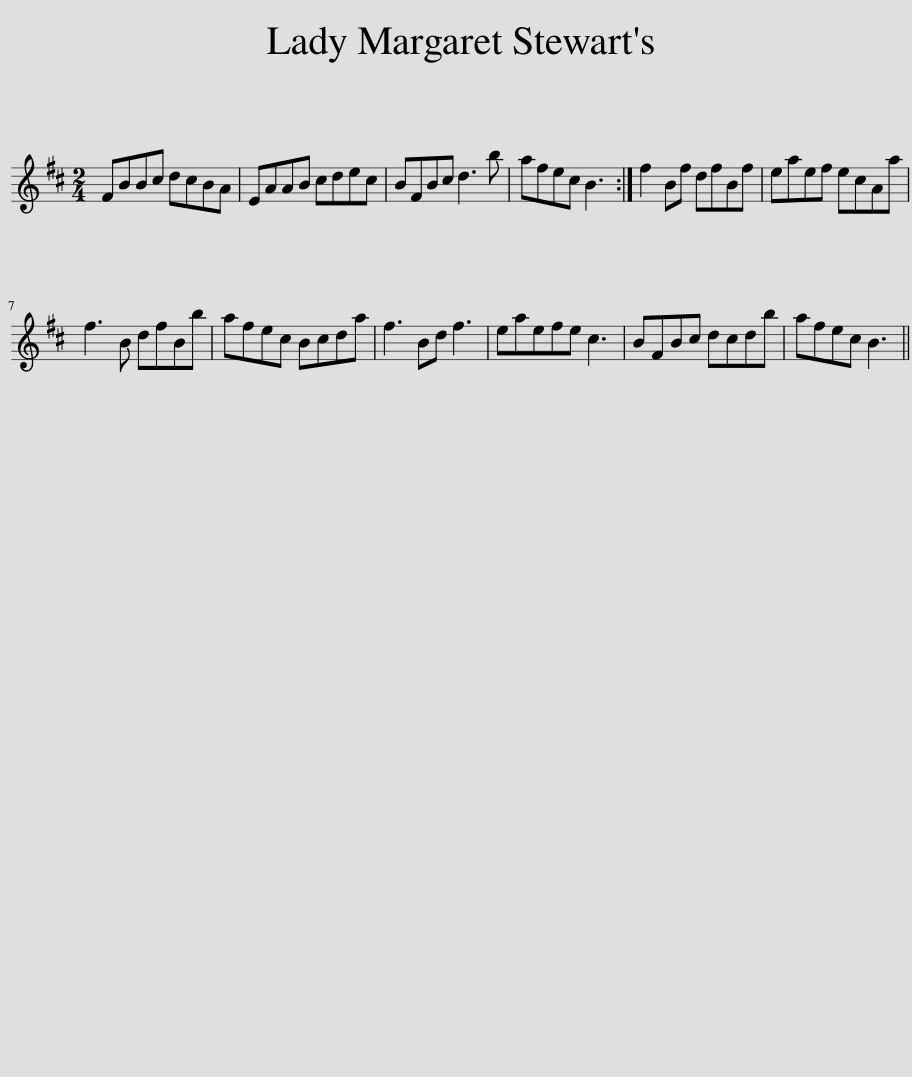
X:1
L:1/8
M:2/4
I:linebreak $
K:Bmin
V:1 treble
V:1
 FBBc dcBA | EAAB cdec | BFBc d3 b | afec B3 :| f2 Bf dfBf | %5
 eaef ecAa |$ f3 B dfBb | afec Bcda | f3 Bd f3 | eaefe c3 | %10
 BFBc dcdb | afec B3 || %12
